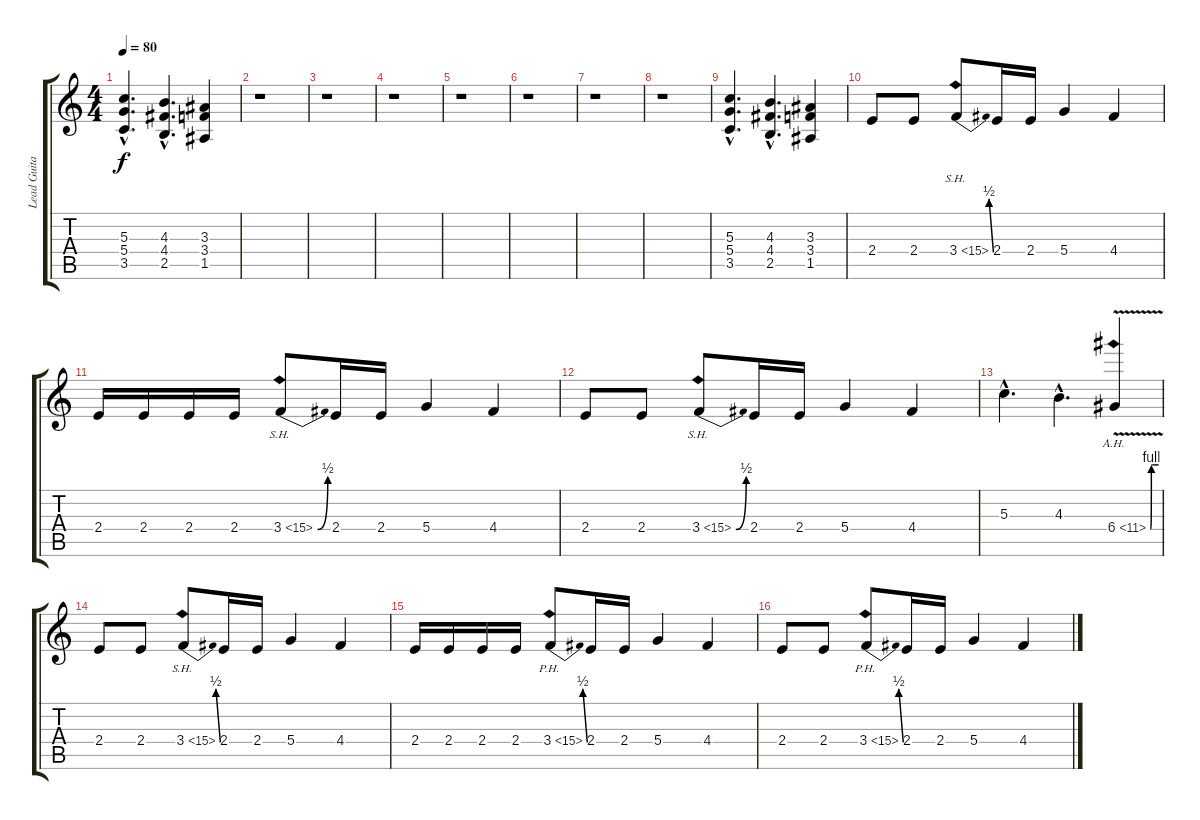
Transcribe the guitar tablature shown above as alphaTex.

\track ("Lead Guitar" "Lead Guita") {instrument distortionguitar}
\staff {score tabs}
\tuning (E4 B3 G3 D3 A2 E2) {hide}
\ts (4 4)
\tempo 80
\clef g2
\ks c
(5.3{hac} 5.4{hac} 3.5{hac}).4{d dy f} (4.3{hac} 4.4{hac} 2.5{hac}).4{d} (3.3 3.4 1.5).4 |
r.1 |
r.1 |
r.1 |
r.1 |
r.1 |
r.1 |
r.1 |
(5.3{hac} 5.4{hac} 3.5{hac}).4{d} (4.3{hac} 4.4{hac} 2.5{hac}).4{d} (3.3 3.4 1.5).4 |
2.4.8 2.4.8 3.4{be (bend 0 0 60 2) sh 12}.8 2.4.16 2.4.16 5.4.4 4.4.4 |
2.4.16 2.4.16 2.4.16 2.4.16 3.4{be (bend 0 0 60 2) sh 12}.8 2.4.16 2.4.16 5.4.4 4.4.4 |
2.4.8 2.4.8 3.4{be (bend 0 0 60 2) sh 12}.8 2.4.16 2.4.16 5.4.4 4.4.4 |
5.3{hac}.4{d} 4.3{hac}.4{d} 6.4{be (custom 0 0 5 4 15 4 30 4 60 4) ah 5 v}.4 |
2.4.8 2.4.8 3.4{be (bend 0 0 60 2) sh 12}.8 2.4.16 2.4.16 5.4.4 4.4.4 |
2.4.16 2.4.16 2.4.16 2.4.16 3.4{be (bend 0 0 60 2) ph 12}.8 2.4.16 2.4.16 5.4.4 4.4.4 |
2.4.8 2.4.8 3.4{be (bend 0 0 60 2) ph 12}.8 2.4.16 2.4.16 5.4.4 4.4.4
